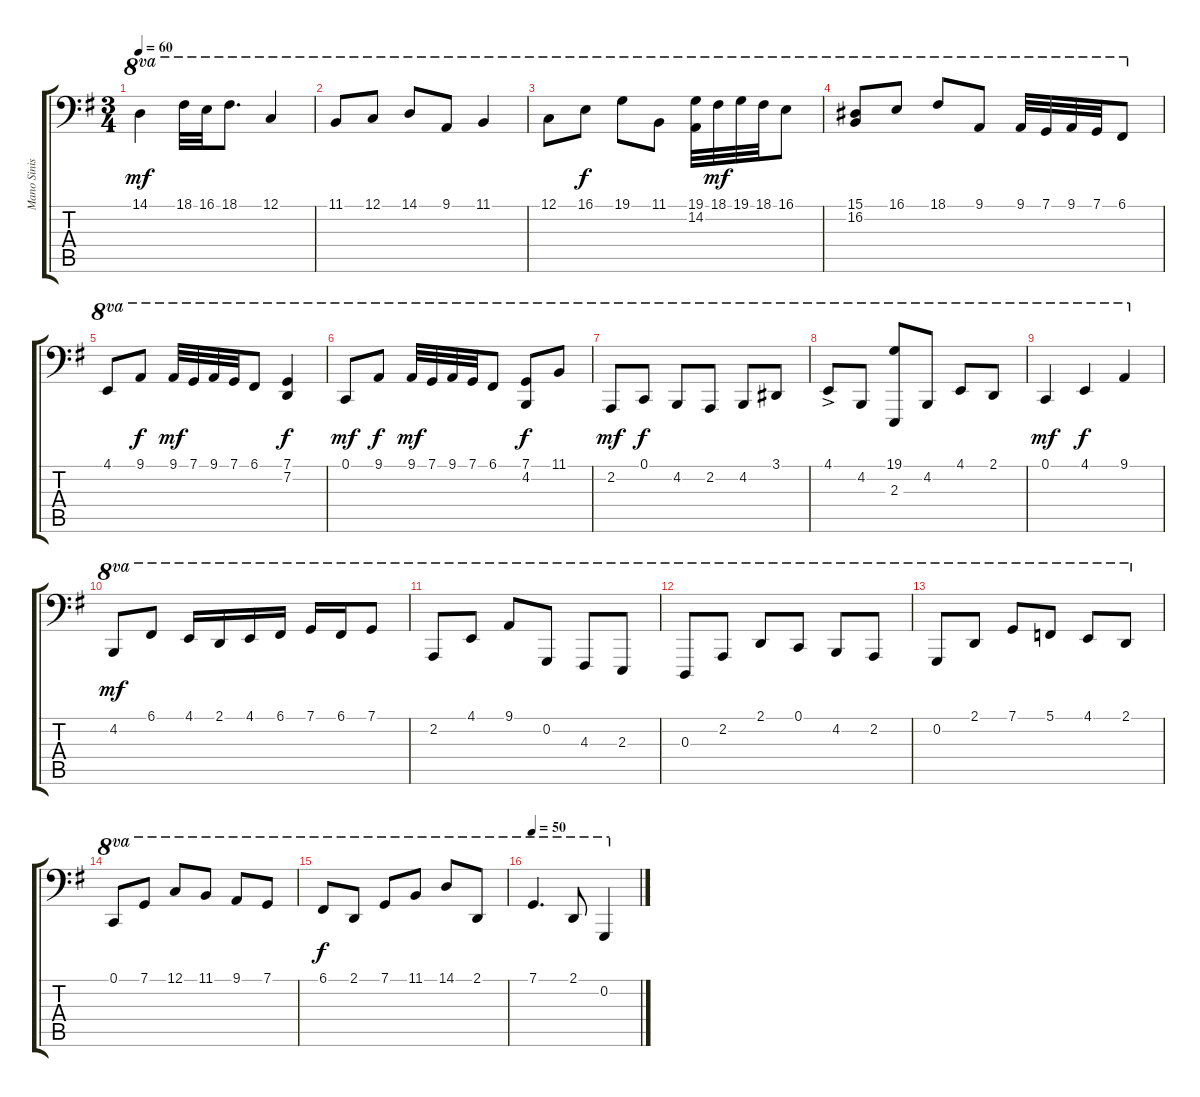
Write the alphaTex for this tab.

\track ("Mano Sinistra" "Mano Sinis") {instrument harpsichord}
\staff {score tabs}
\tuning (C3 G2 D2 A1 E1 B0) {hide}
\ts (3 4)
\tempo 60
\clef f4
\ks g
14.1.4{ot 8va dy mf} 18.1.32{ot 8va} 16.1.32{ot 8va} 18.1.8{d ot 8va} 12.1.4{ot 8va} |
11.1.8{ot 8va} 12.1.8{ot 8va} 14.1.8{ot 8va} 9.1.8{ot 8va} 11.1.4{ot 8va} |
12.1.8{ot 8va} 16.1.8{ot 8va dy f} 19.1.8{ot 8va} 11.1.8{ot 8va} (19.1 14.2).32{ot 8va} 18.1.32{ot 8va dy mf} 19.1.32{ot 8va} 18.1.32{ot 8va} 16.1.8{ot 8va} |
(15.1 16.2).8{ot 8va} 16.1.8{ot 8va} 18.1.8{ot 8va} 9.1.8{ot 8va} 9.1.32{ot 8va} 7.1.32{ot 8va} 9.1.32{ot 8va} 7.1.32{ot 8va} 6.1.8{ot 8va} |
4.1.8{ot 8va} 9.1.8{ot 8va dy f} 9.1.32{ot 8va dy mf} 7.1.32{ot 8va} 9.1.32{ot 8va} 7.1.32{ot 8va} 6.1.8{ot 8va} (7.1 7.2).4{ot 8va dy f} |
0.1.8{ot 8va dy mf} 9.1.8{ot 8va dy f} 9.1.32{ot 8va dy mf} 7.1.32{ot 8va} 9.1.32{ot 8va} 7.1.32{ot 8va} 6.1.8{ot 8va} (7.1 4.2).8{ot 8va dy f} 11.1.8{ot 8va} |
2.2.8{ot 8va dy mf} 0.1.8{ot 8va dy f} 4.2.8{ot 8va} 2.2.8{ot 8va} 4.2.8{ot 8va} 3.1.8{ot 8va} |
4.1{ac}.8{ot 8va} 4.2.8{ot 8va} (19.1 2.3).8{ot 8va} 4.2.8{ot 8va} 4.1.8{ot 8va} 2.1.8{ot 8va} |
0.1.4{ot 8va dy mf} 4.1.4{ot 8va dy f} 9.1.4{ot 8va} |
4.2.8{ot 8va dy mf} 6.1.8{ot 8va} 4.1.16{ot 8va} 2.1.16{ot 8va} 4.1.16{ot 8va} 6.1.16{ot 8va} 7.1.16{ot 8va} 6.1.16{ot 8va} 7.1.8{ot 8va} |
2.2.8{ot 8va} 4.1.8{ot 8va} 9.1.8{ot 8va} 0.2.8{ot 8va} 4.3.8{ot 8va} 2.3.8{ot 8va} |
0.3.8{ot 8va} 2.2.8{ot 8va} 2.1.8{ot 8va} 0.1.8{ot 8va} 4.2.8{ot 8va} 2.2.8{ot 8va} |
0.2.8{ot 8va} 2.1.8{ot 8va} 7.1.8{ot 8va} 5.1.8{ot 8va} 4.1.8{ot 8va} 2.1.8{ot 8va} |
0.1.8{ot 8va} 7.1.8{ot 8va} 12.1.8{ot 8va} 11.1.8{ot 8va} 9.1.8{ot 8va} 7.1.8{ot 8va} |
6.1.8{ot 8va dy f} 2.1.8{ot 8va} 7.1.8{ot 8va} 11.1.8{ot 8va} 14.1.8{ot 8va} 2.1.8{ot 8va} |
\tempo 50
7.1.4{d ot 8va} 2.1.8{ot 8va} 0.2.4{ot 8va}
